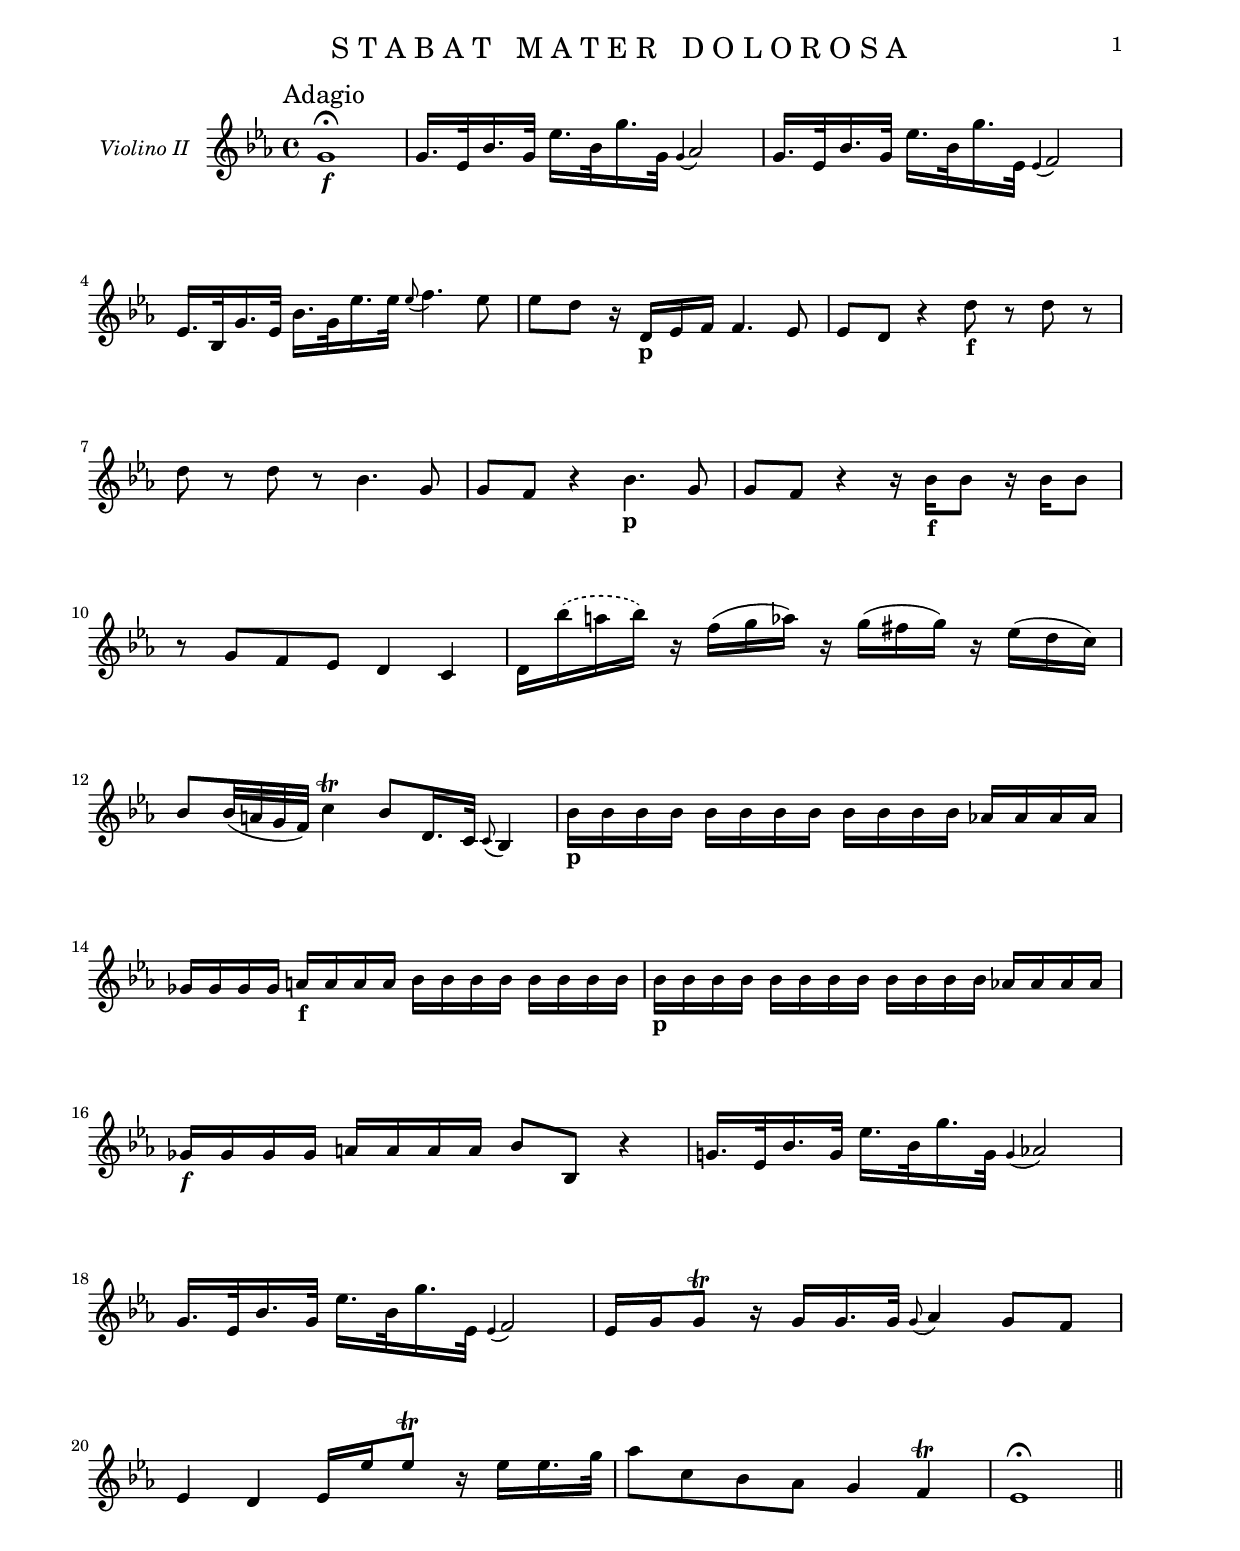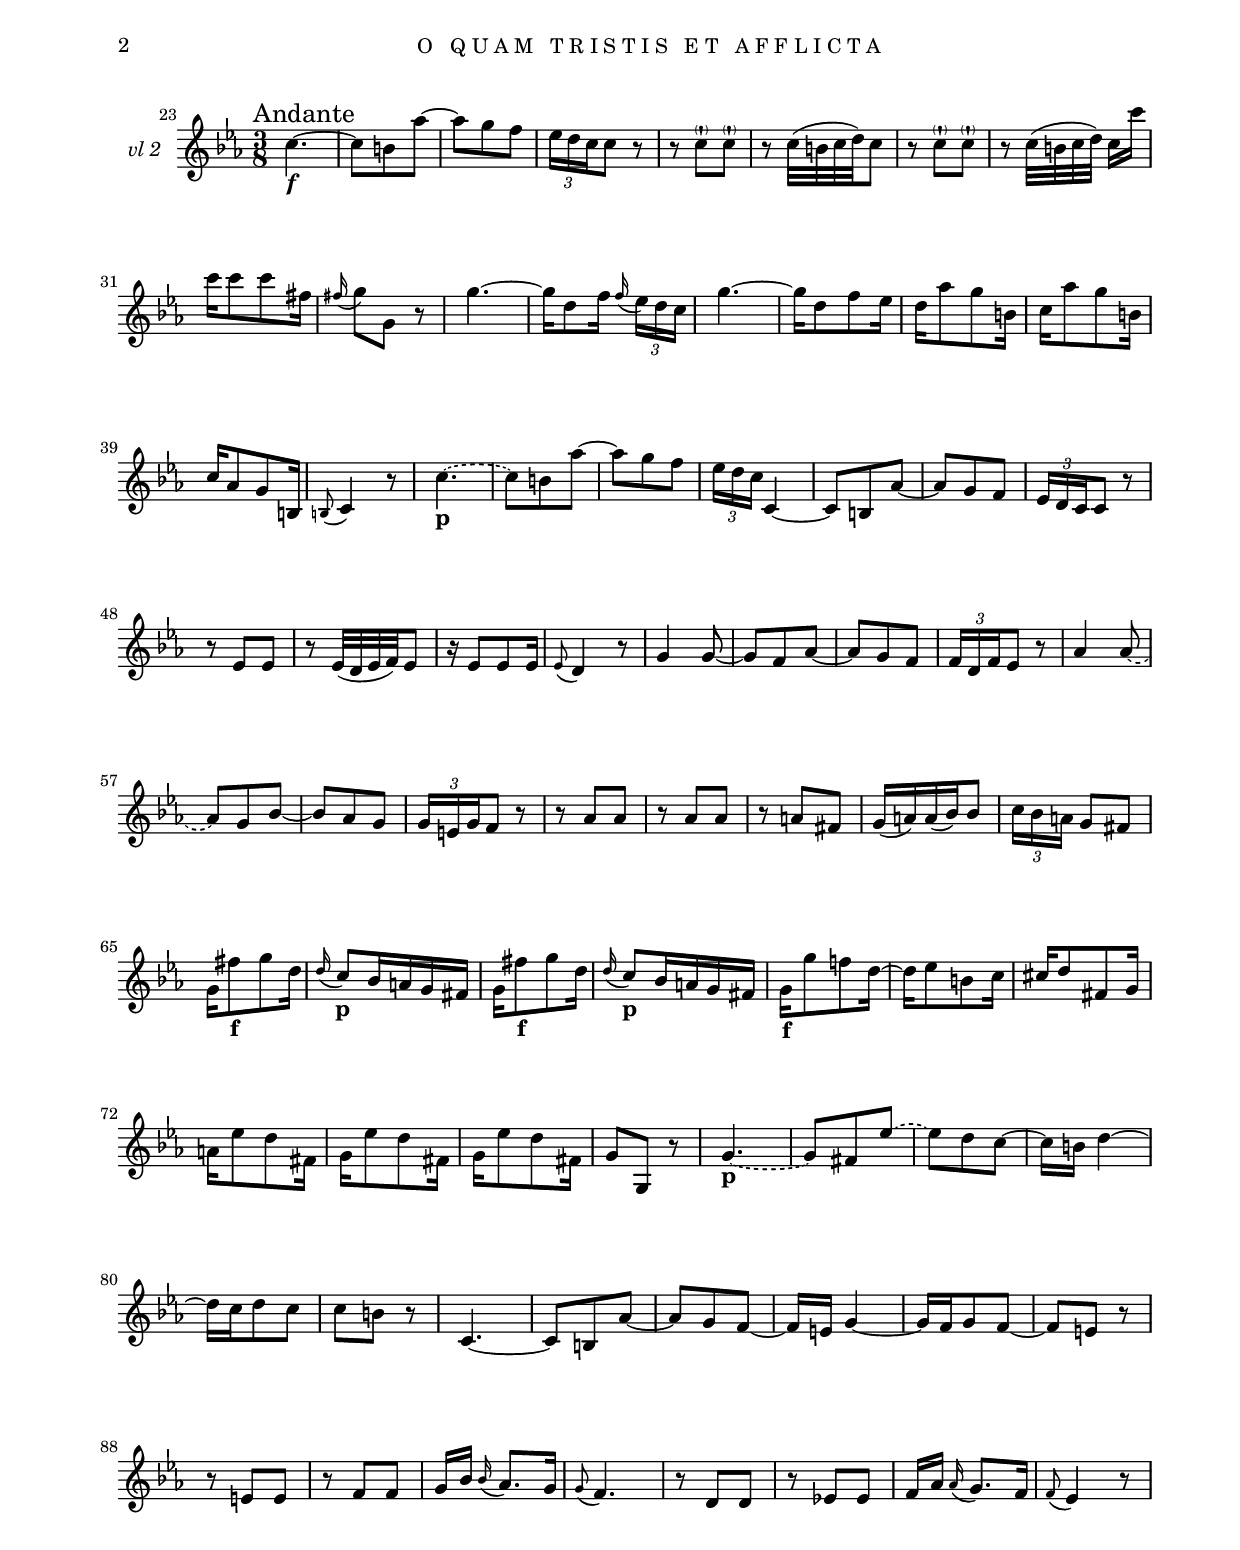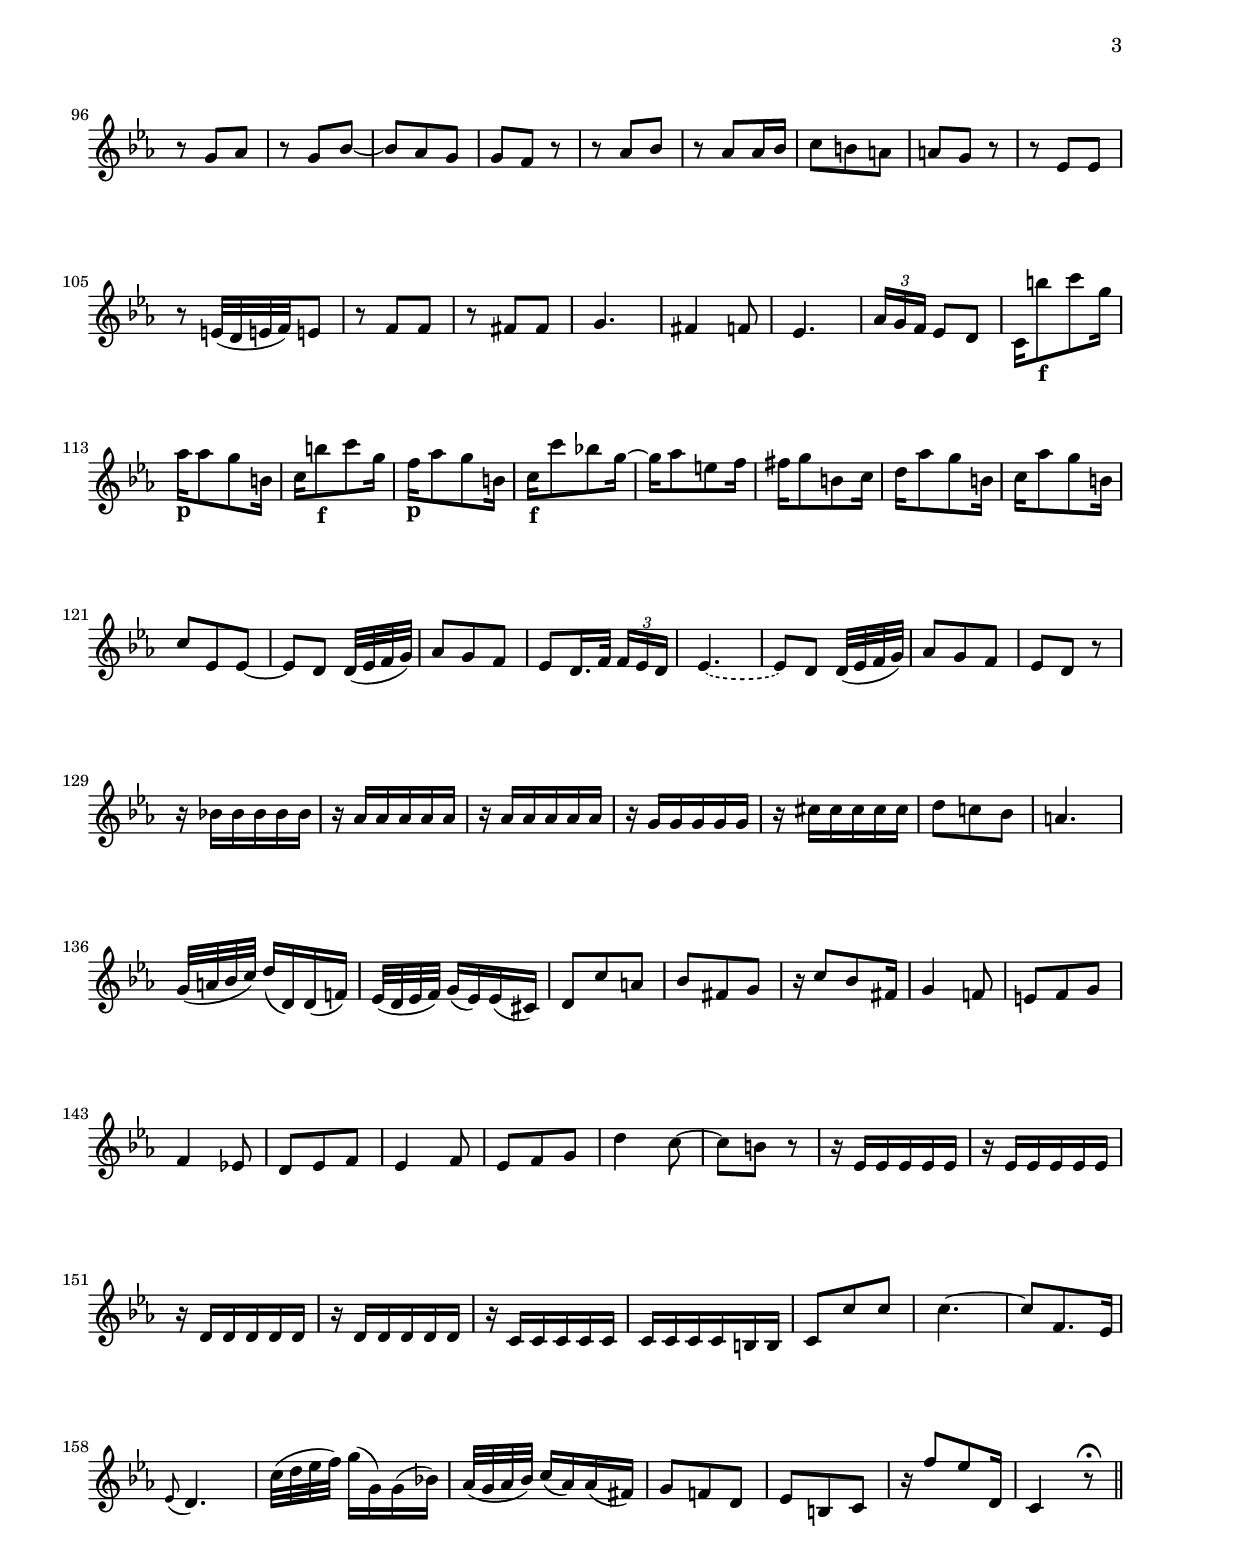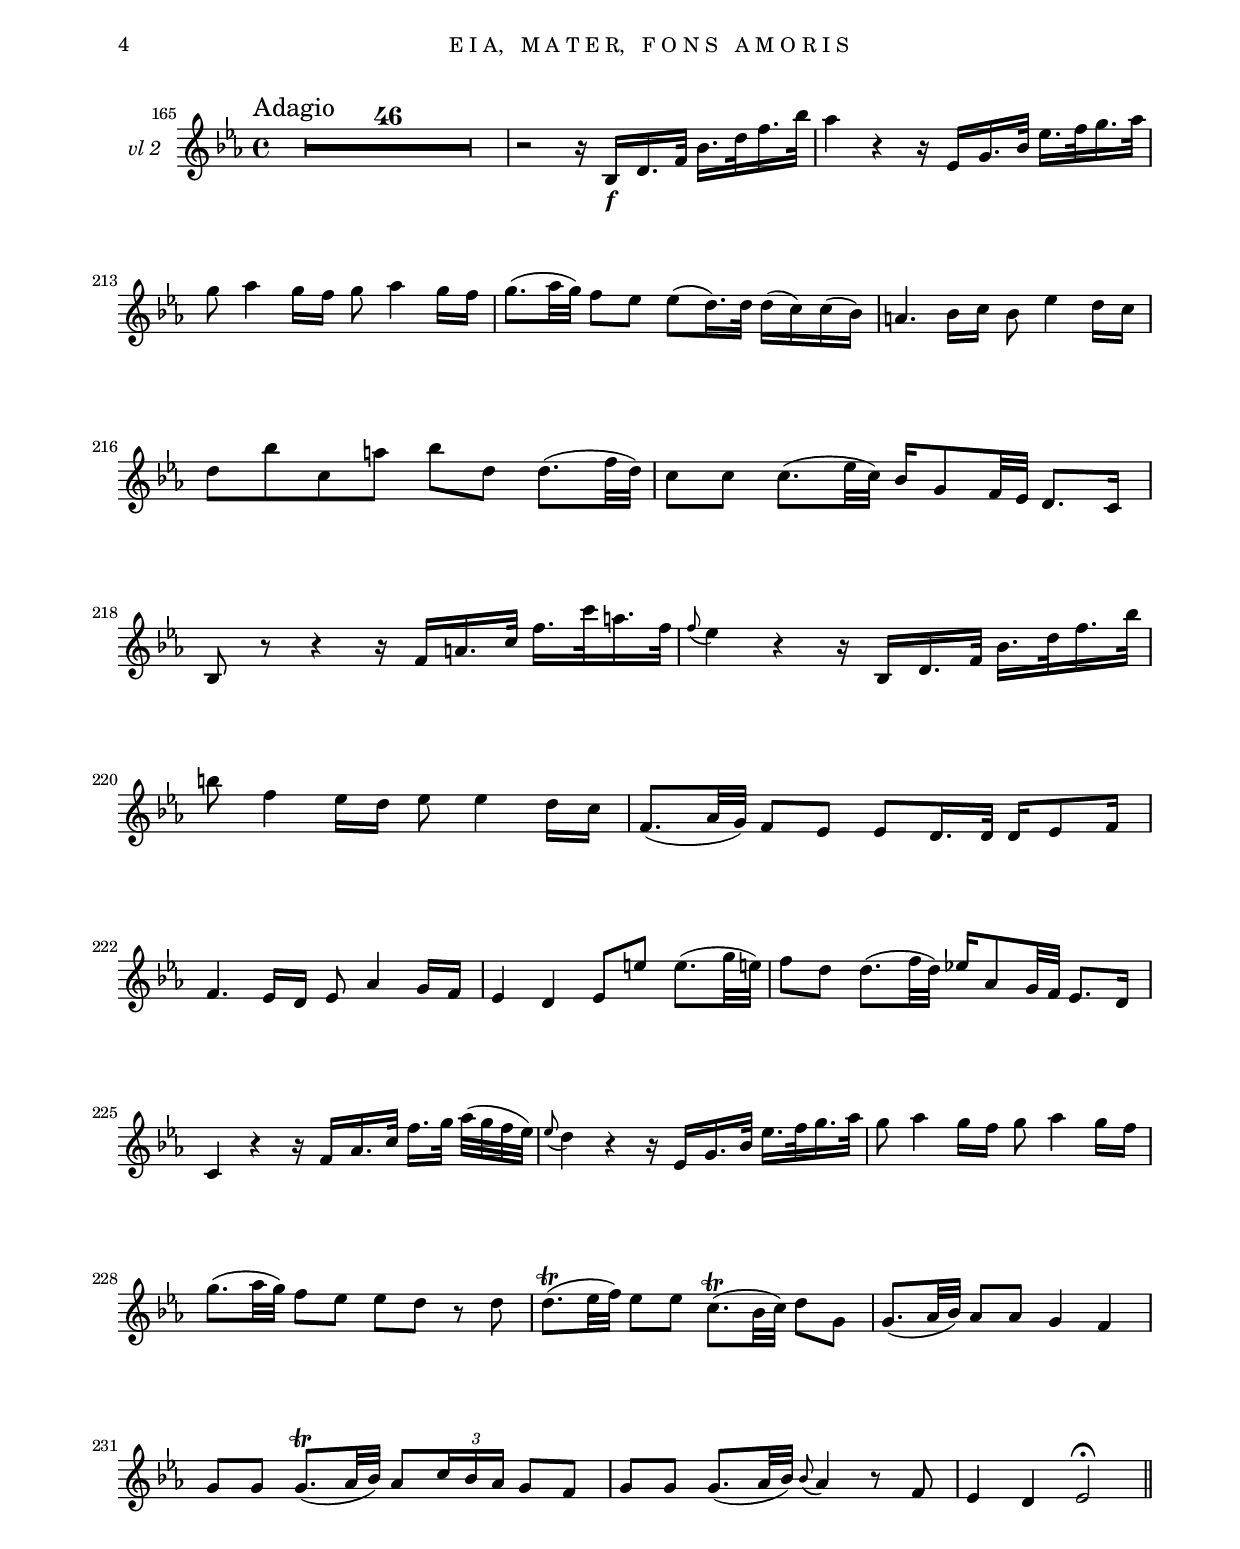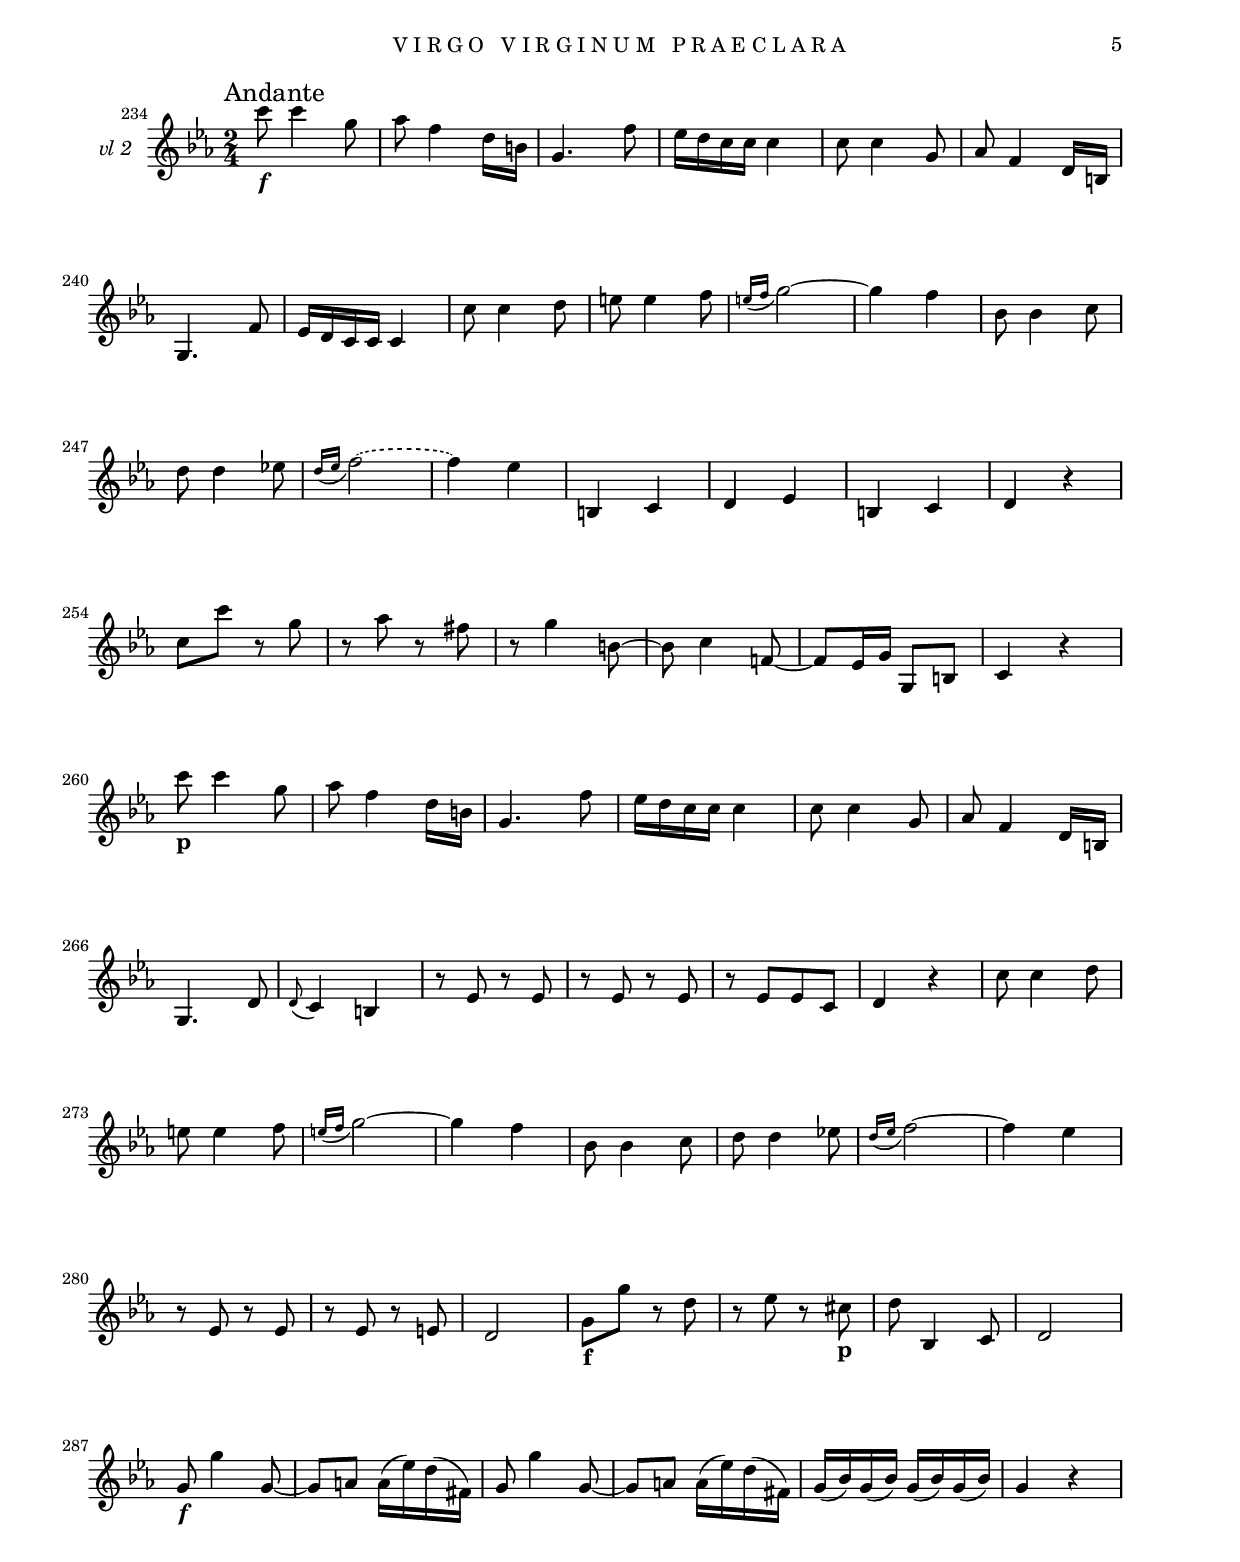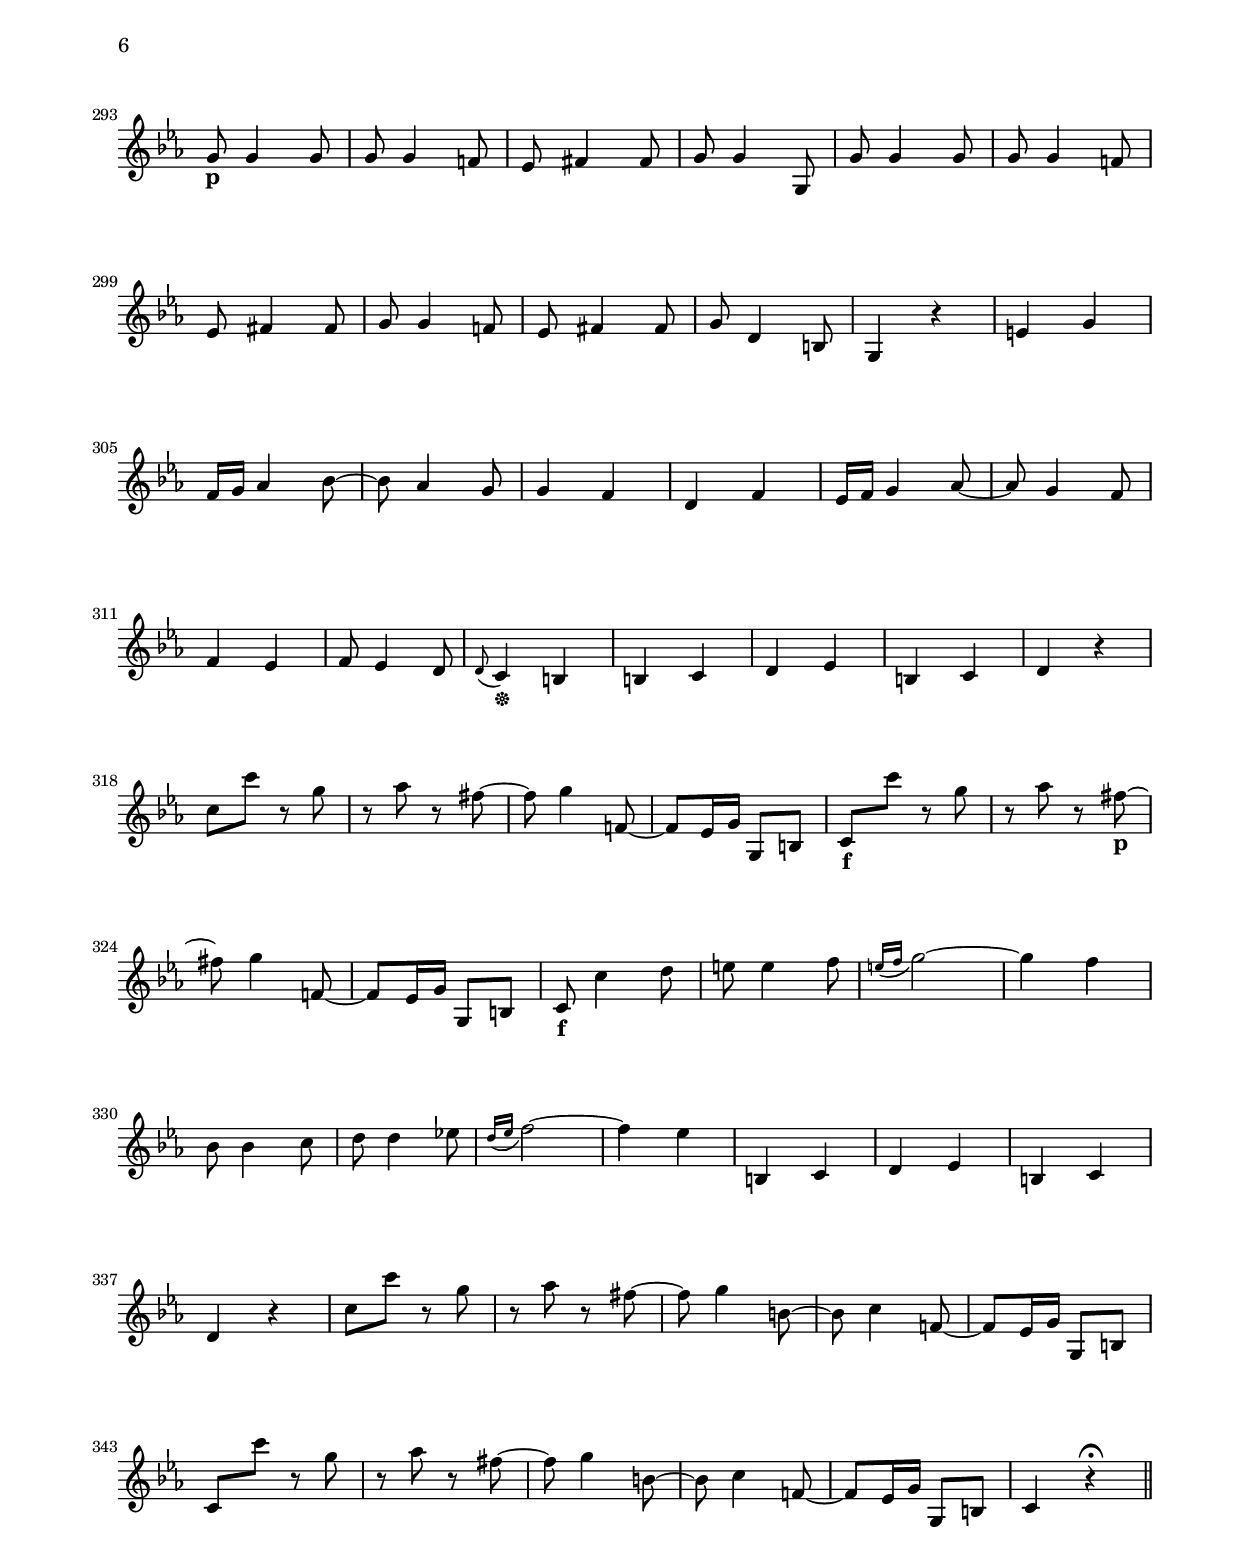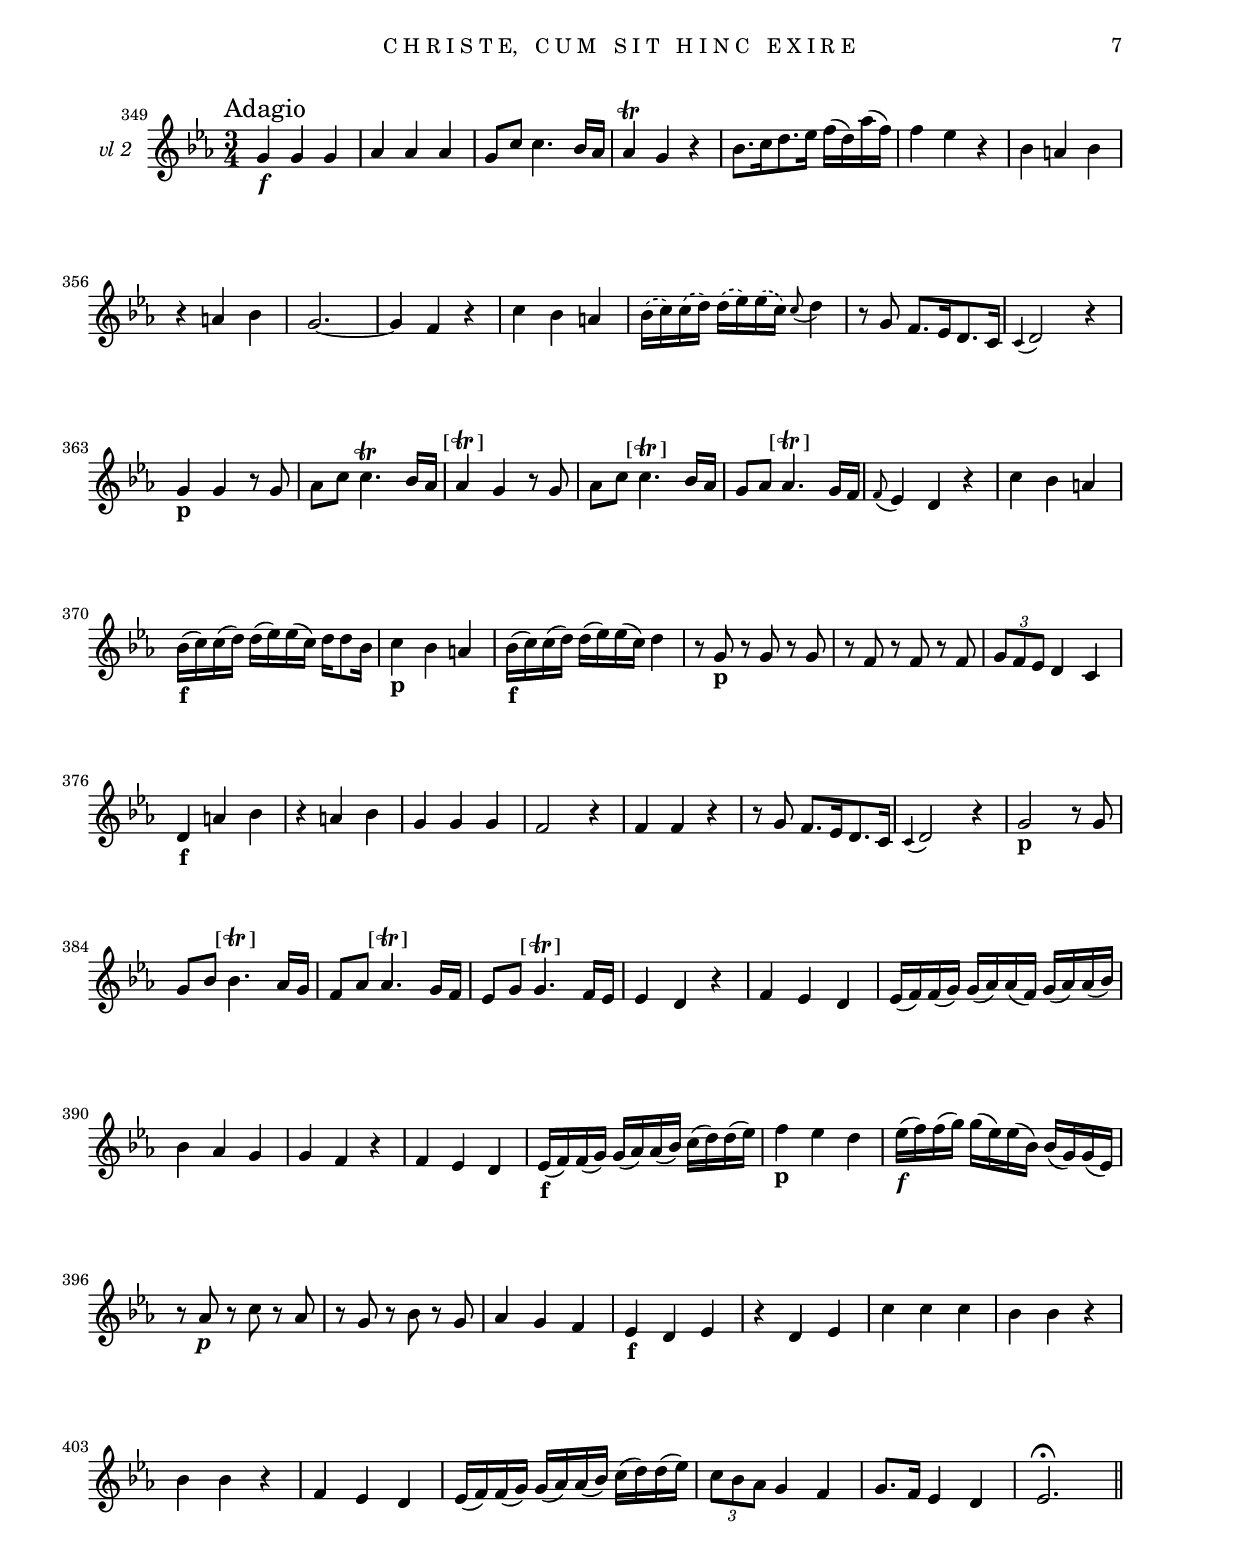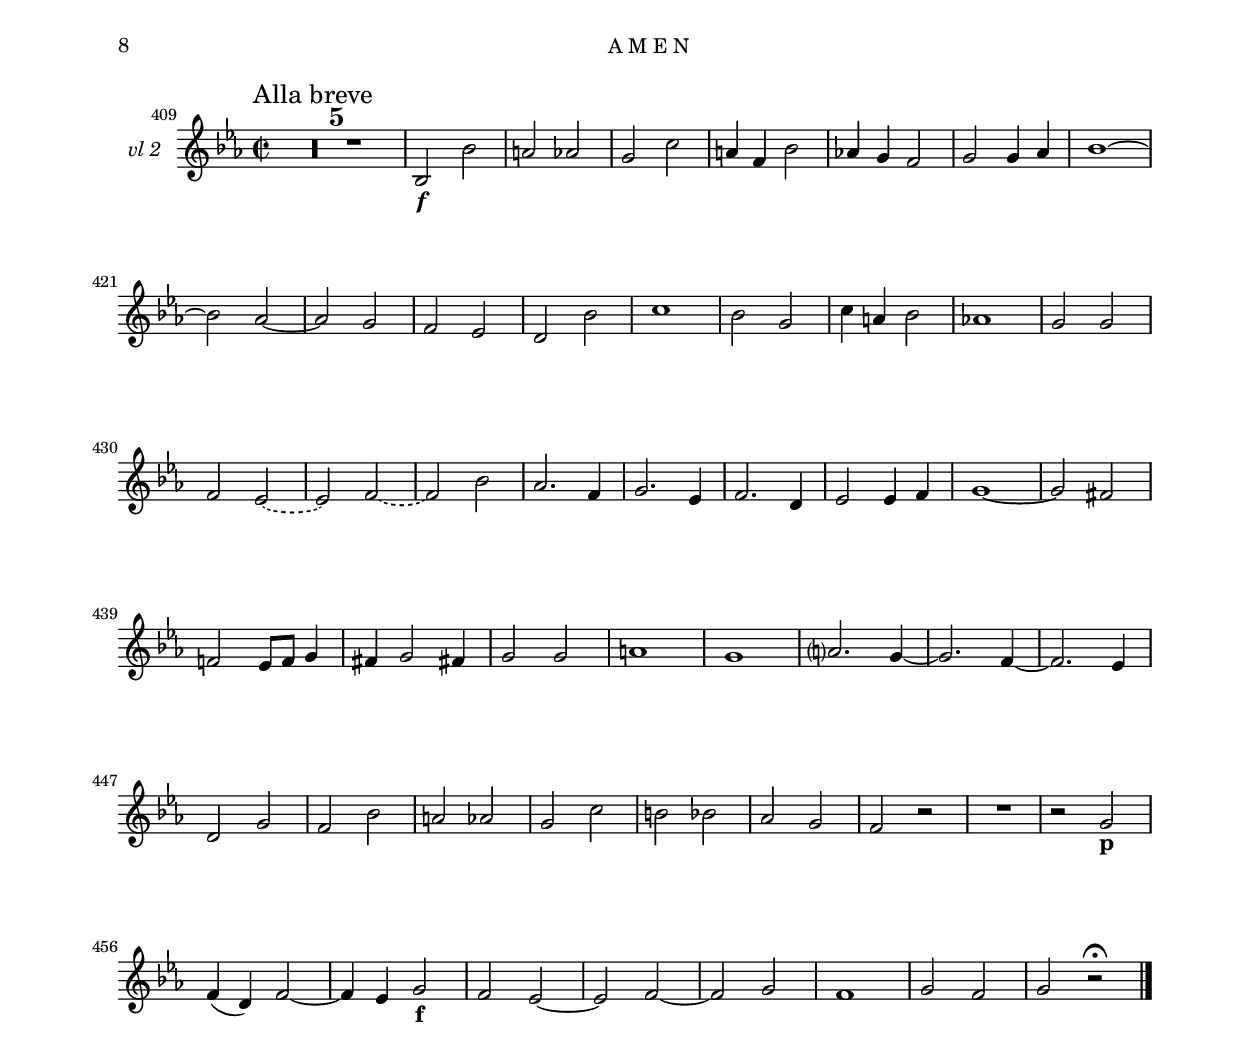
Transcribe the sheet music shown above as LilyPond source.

% (c) 2020 by Wolfgang Esser-Skala.
% This file is licensed under the Creative Commons Attribution-NonCommercial-ShareAlike 4.0 International License.
% To view a copy of this license, visit http://creativecommons.org/licenses/by-nc-sa/4.0/.

\version "2.22.0"

\include "../definitions.ly"

\paper {
	indent = 1\cm
	top-margin = 1.5\cm
	system-separator-markup = ##f
	system-system-spacing =
    #'((basic-distance . 18)
       (minimum-distance . 18)
       (padding . -100)
       (stretchability . 0))

	top-system-spacing =
    #'((basic-distance . 12)
       (minimum-distance . 12)
       (padding . -100)
       (stretchability . 0))

	top-markup-spacing =
    #'((basic-distance . 0)
       (minimum-distance . 0)
       (padding . -100)
       (stretchability . 0))

	markup-system-spacing =
    #'((basic-distance . 12)
       (minimum-distance . 12)
       (padding . -100)
       (stretchability . 0))

	systems-per-page = #9
}

#(set-global-staff-size 17.82)

\layout {
	\context {
		\Staff
		instrumentName = "vl 2"
	}
}

\book {
	\bookpart {
		\header {
			title = "S T A B A T   M A T E R   D O L O R O S A"
		}
		\paper { indent = 2\cm }
		\score {
			<<
				\new Staff {
					\set Staff.instrumentName = "Violino II"
					\StabatMaterViolinoII
				}
			>>
		}
	}
	\bookpart {
		\header {
			subtitle = "O   Q U A M   T R I S T I S   E T   A F F L I C T A"
		}
		\score {
			<<
				\new Staff { \OQuamViolinoII }
			>>
		}
	}
	\bookpart {
		\header {
			subtitle = "E I A,   M A T E R,   F O N S   A M O R I S"
		}
		\paper { page-count = #1 }
		\score {
			<<
				\new Staff { \EiaMaterViolinoII }
			>>
		}
	}
	\bookpart {
		\header {
			subtitle = "V I R G O   V I R G I N U M   P R A E C L A R A"
		}
		\score {
			<<
				\new Staff { \VirgoViolinoII }
			>>
		}
	}
	\bookpart {
		\header {
			subtitle = "C H R I S T E,   C U M   S I T   H I N C   E X I R E"
		}
		\score {
			<<
				\new Staff { \ChristeViolinoII }
			>>
		}
	}
	\bookpart {
		\header {
			subtitle = "A M E N"
		}
		\paper { systems-per-page = #6 }
		\score {
			<<
				\new Staff { \AmenViolinoII }
			>>
		}
	}
}
